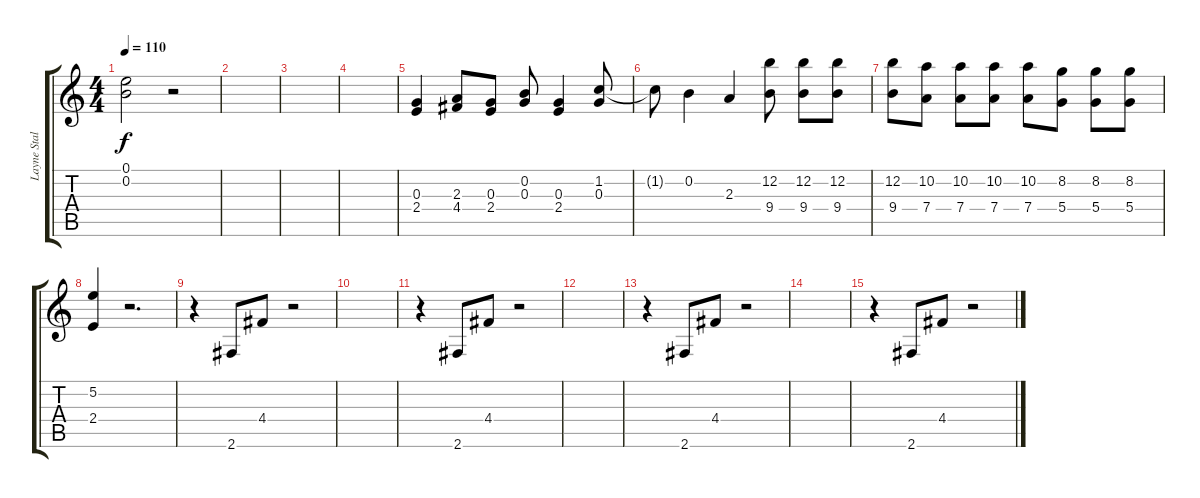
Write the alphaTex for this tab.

\track ("Layne Staley" "Layne Stal") {instrument electricguitarjazz}
\staff {score tabs}
\tuning (E4 B3 G3 D3 A2 E2) {hide}
\ts (4 4)
\tempo 110
\clef g2
\ks c
(0.1 0.2).2{dy f} r.2 |
|
|
|
(0.3 2.4).4 (2.3 4.4).8 (0.3 2.4).8 (0.2 0.3).8 (0.3 2.4).4 (1.2 0.3).8 |
1.2{t}.8 0.2.4 2.3.4 (12.2 9.4).8 (12.2 9.4).8 (12.2 9.4).8 |
(12.2 9.4).8 (10.2 7.4).8 (10.2 7.4).8 (10.2 7.4).8 (10.2 7.4).8 (8.2 5.4).8 (8.2 5.4).8 (8.2 5.4).8 |
(5.2 2.4).4 r.2{d} |
r.4{instrument breathnoise} 2.6.8 4.4.8 r.2 |
|
r.4 2.6.8 4.4.8 r.2 |
|
r.4 2.6.8 4.4.8 r.2 |
|
r.4 2.6.8 4.4.8 r.2
